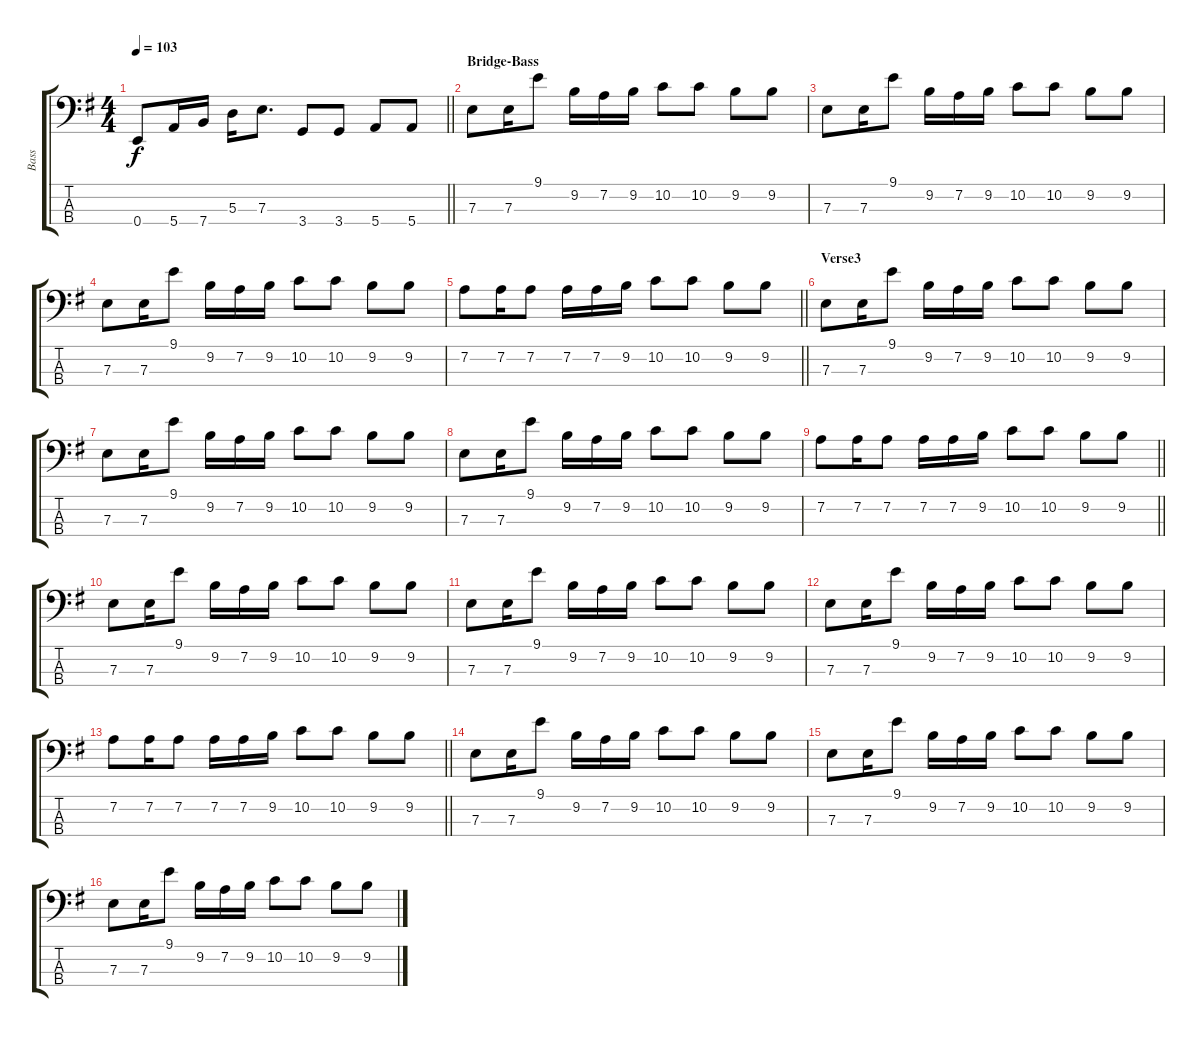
\track ("Bass" "Bass") {instrument electricbassfinger}
\staff {score tabs}
\tuning (G2 D2 A1 E1) {hide}
\ts (4 4)
\tempo 103
\clef f4
\barLineRight lightlight
\ks eminor
0.4.8{dy f} 5.4.16 7.4.16 5.3.16 7.3.8{d} 3.4.8 3.4.8 5.4.8 5.4.8 |
\section ("" "Bridge-Bass")
7.3.8 7.3.16 9.1.8 9.2.16 7.2.16 9.2.16 10.2.8 10.2.8 9.2.8 9.2.8 |
7.3.8 7.3.16 9.1.8 9.2.16 7.2.16 9.2.16 10.2.8 10.2.8 9.2.8 9.2.8 |
7.3.8 7.3.16 9.1.8 9.2.16 7.2.16 9.2.16 10.2.8 10.2.8 9.2.8 9.2.8 |
\barLineRight lightlight
7.2.8 7.2.16 7.2.8 7.2.16 7.2.16 9.2.16 10.2.8 10.2.8 9.2.8 9.2.8 |
\section ("" "Verse3")
7.3.8 7.3.16 9.1.8 9.2.16 7.2.16 9.2.16 10.2.8 10.2.8 9.2.8 9.2.8 |
7.3.8 7.3.16 9.1.8 9.2.16 7.2.16 9.2.16 10.2.8 10.2.8 9.2.8 9.2.8 |
7.3.8 7.3.16 9.1.8 9.2.16 7.2.16 9.2.16 10.2.8 10.2.8 9.2.8 9.2.8 |
\barLineRight lightlight
7.2.8 7.2.16 7.2.8 7.2.16 7.2.16 9.2.16 10.2.8 10.2.8 9.2.8 9.2.8 |
7.3.8 7.3.16 9.1.8 9.2.16 7.2.16 9.2.16 10.2.8 10.2.8 9.2.8 9.2.8 |
7.3.8 7.3.16 9.1.8 9.2.16 7.2.16 9.2.16 10.2.8 10.2.8 9.2.8 9.2.8 |
7.3.8 7.3.16 9.1.8 9.2.16 7.2.16 9.2.16 10.2.8 10.2.8 9.2.8 9.2.8 |
\barLineRight lightlight
7.2.8 7.2.16 7.2.8 7.2.16 7.2.16 9.2.16 10.2.8 10.2.8 9.2.8 9.2.8 |
7.3.8 7.3.16 9.1.8 9.2.16 7.2.16 9.2.16 10.2.8 10.2.8 9.2.8 9.2.8 |
7.3.8 7.3.16 9.1.8 9.2.16 7.2.16 9.2.16 10.2.8 10.2.8 9.2.8 9.2.8 |
7.3.8 7.3.16 9.1.8 9.2.16 7.2.16 9.2.16 10.2.8 10.2.8 9.2.8 9.2.8
